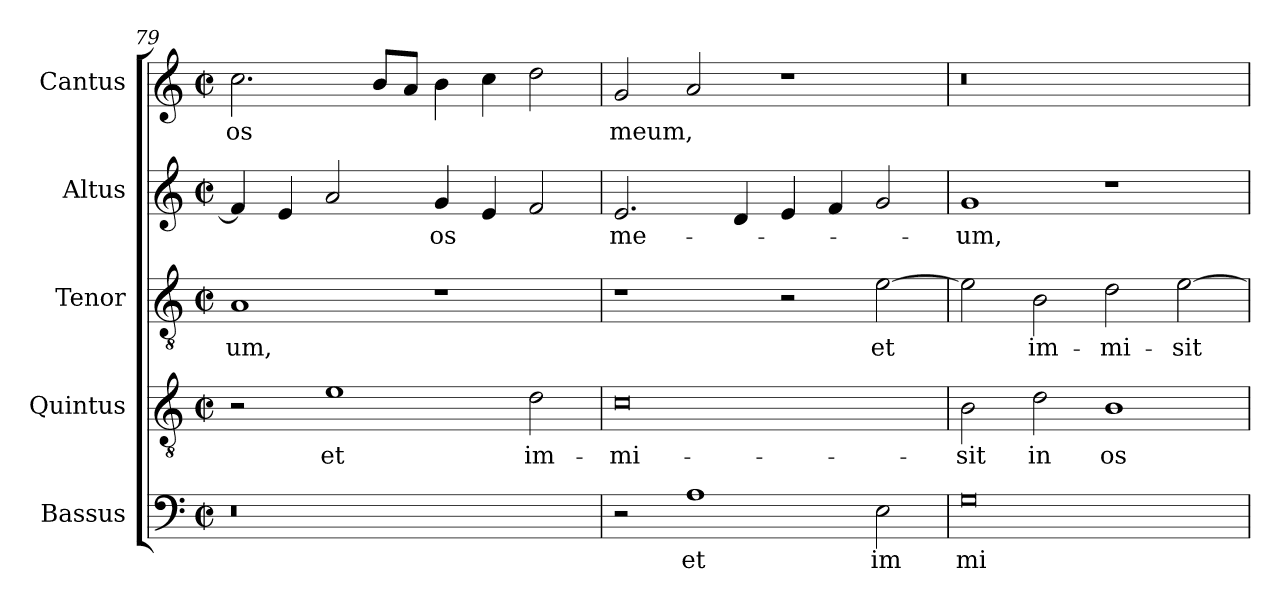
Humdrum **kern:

**kern	**text	**kern	**text	**kern	**text	**kern	**text	**kern	**text
*part5	*part5	*part4	*part4	*part3	*part3	*part2	*part2	*part1	*part1
*staff5	*staff5	*staff4	*staff4	*staff3	*staff3	*staff2	*staff2	*staff1	*staff1
*I"Bassus	*	*I"Quintus	*	*I"Tenor	*	*I"Altus	*	*I"Cantus	*
!!LO:PB:g=z
*clefF4	*	*clefGv2	*	*clefGv2	*	*clefG2	*	*clefG2	*
*M2/2	*	*M2/2	*	*M2/2	*	*M2/2	*	*M2/2	*
*met(c|)	*	*met(c|)	*	*met(c|)	*	*met(c|)	*	*met(c|)	*
=79	=79	=79	=79	=79	=79	=79	=79	=79	=79
!	!	!	!	!	!LO:LY:b:cj	!	!	!	!LO:LY:b:cj
0r	.	2r	.	1A	um,	4f/]	.	2.cc\	os
.	.	.	.	.	.	4e/	.	.	.
!	!	!	!LO:LY:b:cj	!	!	!	!	!	!
.	.	1e	et	.	.	2a/	.	.	.
.	.	.	.	.	.	.	.	8b/L	.
.	.	.	.	.	.	.	.	8a/J	.
!	!	!	!	!	!	!	!LO:LY:b:cj	!	!
.	.	.	.	1r	.	4g/	os	4b\	.
.	.	.	.	.	.	4e/	.	4cc\	.
!	!	!	!LO:LY:b:cj	!	!	!	!	!	!
.	.	2d\	im-	.	.	2f/	.	2dd\	.
=80	=80	=80	=80	=80	=80	=80	=80	=80	=80
!	!	!	!LO:LY:b:cj	!	!	!	!LO:LY:b	!	!LO:LY:b
2r	.	0c	-mi-	1r	.	2.e/	me-	2g/	meum,
!	!LO:LY:b:cj	!	!	!	!	!	!	!	!
1A	et	.	.	.	.	.	.	2a/	.
.	.	.	.	.	.	4d/	.	.	.
.	.	.	.	2r	.	4e/	.	1r	.
.	.	.	.	.	.	4f/	.	.	.
!	!LO:LY:b:cj	!	!	!	!LO:LY:b:cj	!	!	!	!
2E\	im	.	.	[>2e\	et	2g/	.	.	.
=81	=81	=81	=81	=81	=81	=81	=81	=81	=81
!	!LO:LY:b:cj	!	!LO:LY:b:cj	!	!	!	!LO:LY:b:cj	!	!
0G	mi	2B\	-sit	2e\]	.	1g	-um,	0r	.
!	!	!	!LO:LY:b:cj	!	!LO:LY:b:cj	!	!	!	!
.	.	2d\	in	2B\	im-	.	.	.	.
!	!	!	!LO:LY:b:cj	!	!LO:LY:b:cj	!	!	!	!
.	.	1B	os	2d\	-mi-	1r	.	.	.
!	!	!	!	!	!LO:LY:b:cj	!	!	!	!
.	.	.	.	[>2e\	-sit	.	.	.	.
=	=	=	=	=	=	=	=	=	=
*-	*-	*-	*-	*-	*-	*-	*-	*-	*-
